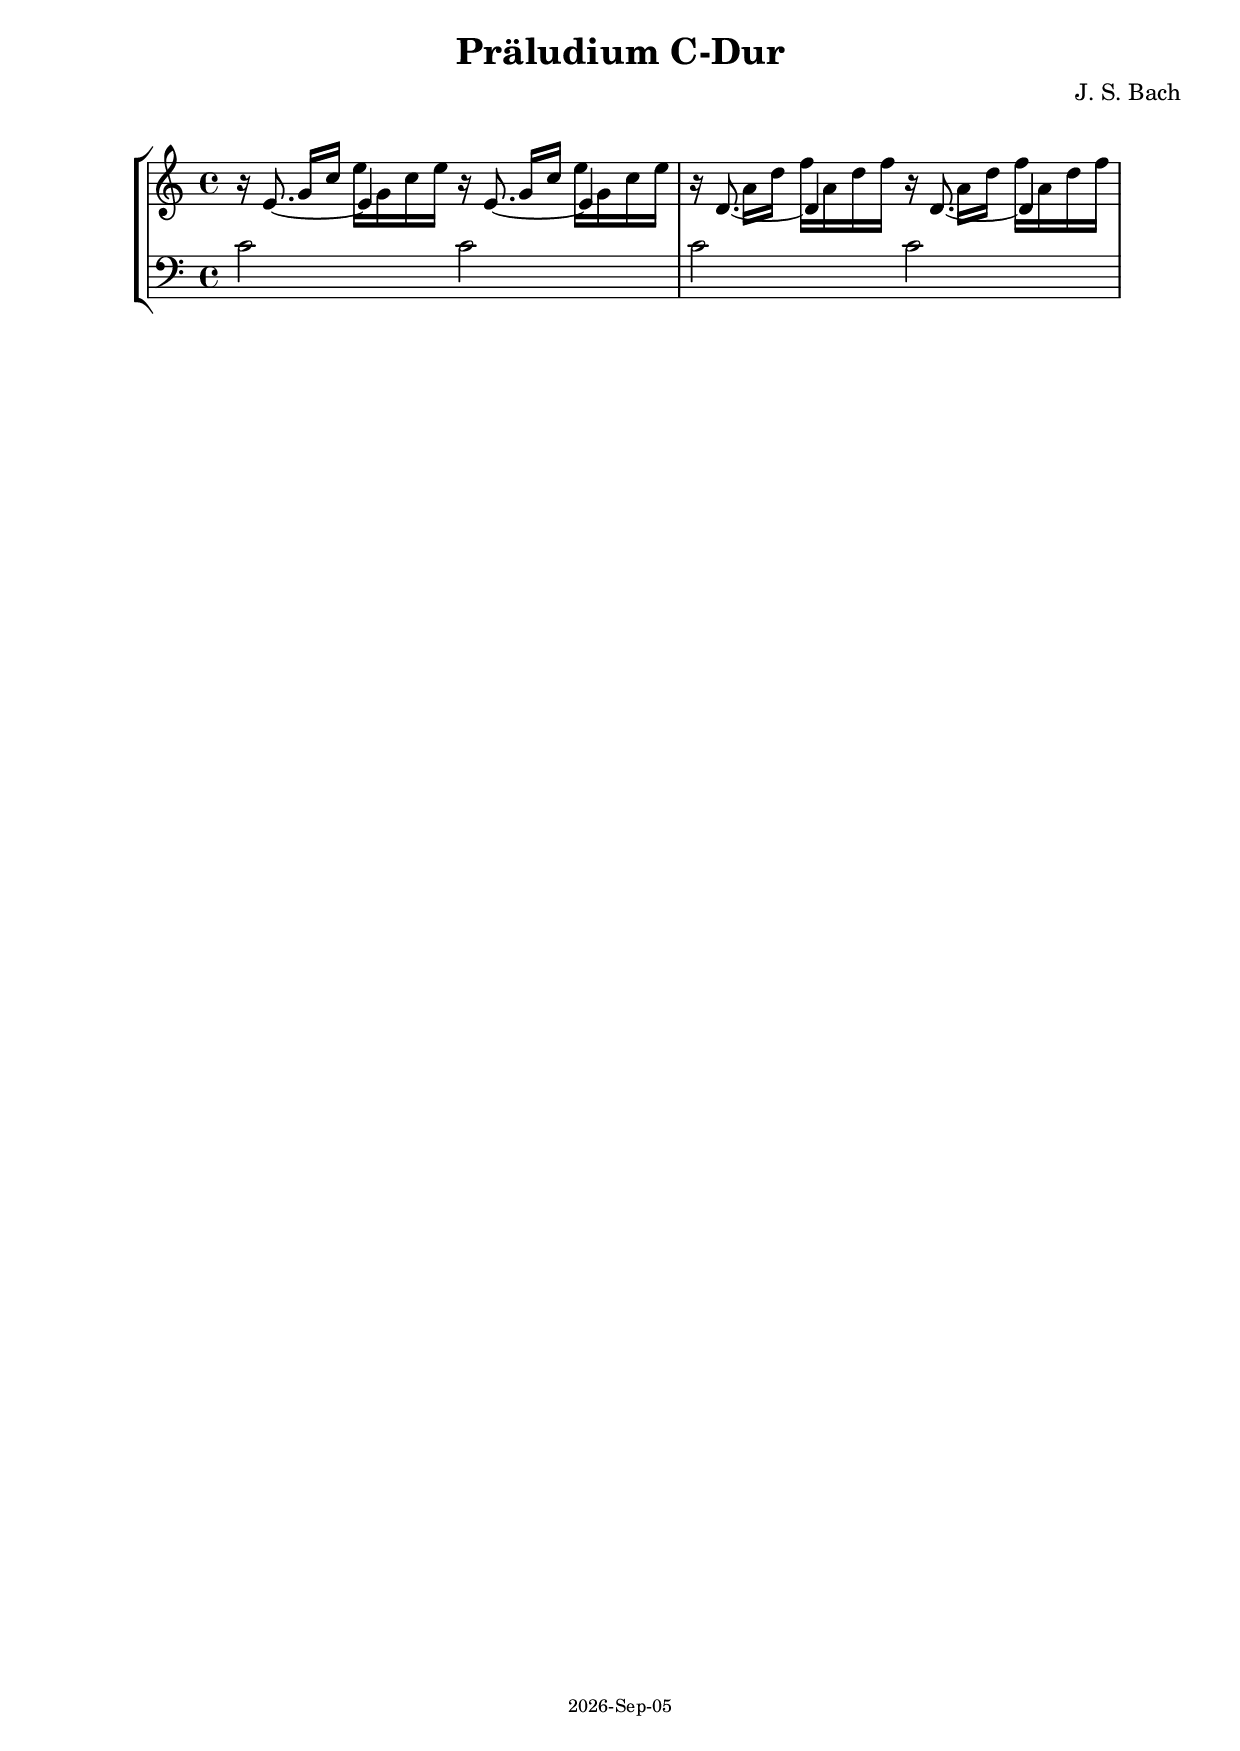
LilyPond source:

\version "2.20.0"

\header {
  title = "Präludium C-Dur"
  composer = "J. S. Bach"
  arranger = " "
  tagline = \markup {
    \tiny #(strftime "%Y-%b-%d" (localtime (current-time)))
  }
}

global = {
  \key d \minor
  \time 4/4
}
\parallelMusic voiceA, voiceB, voiceC 
  \fixed c'{
  % Bar 1
  s8 g16 c' e' g c' e'      s8 g16 c' e' g c' e'      |
  r16 e8.~   4              r16 e8.~   4              |
  c2                        c2                        |

  % Bar 2
  s8 a16 d' f' a d' f'      s8 a16 d' f' a d' f'      |
  r16 d8.~   4              r16 d8.~   4              |
  c2                        c2                        |

}

\score {

\new StaffGroup 
  <<
    \new Staff 
    << 
      \new Voice {\voiceA} 
      \new Voice {\voiceB}  
    >>
    \new Staff { \clef bass \voiceC }
  >>

  \layout { }
  \midi { \tempo 4=60 }
}